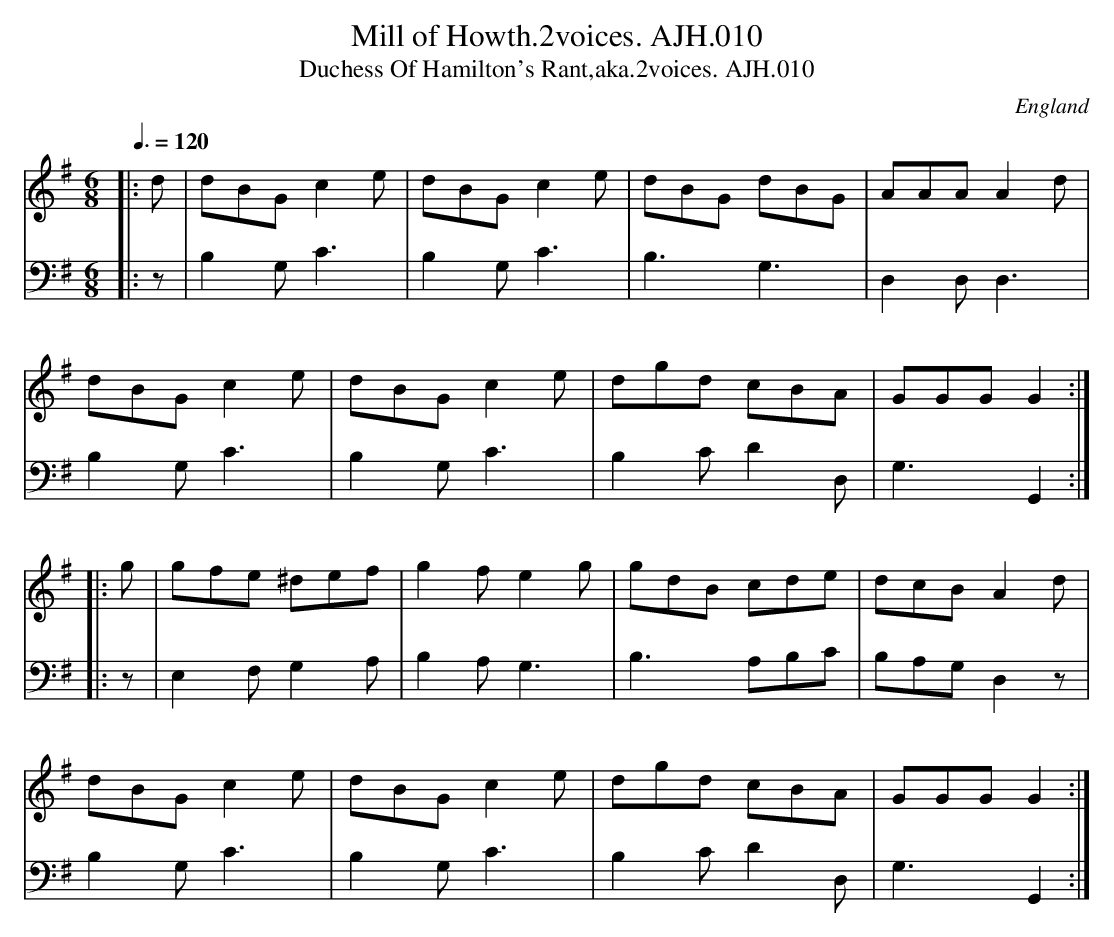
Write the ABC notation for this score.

X:1
T:Mill of Howth.2voices. AJH.010
T:Duchess Of Hamilton's Rant,aka.2voices. AJH.010
M:6/8
L:1/8
Q:3/8=120
O:England
V:1
V:2 clef=bass
K:G major
[V:1] |: d | dBG c2e | dBG c2e | dBG dBG | AAA A2d |
[V:2] |: z | B,2G,C3 | B,2G,C3 | B,3G,3 | D,2D,D,3 |
[V:1] dBG c2e | dBG c2e | dgd cBA | GGGG2 :|
[V:2] B,2G,C3 | B,2G,C3 | B,2CD2D, | G,3G,,2 :|
[V:1] |: g | gfe ^def | g2fe2g | gdB cde | dcB A2d |
[V:2] |: z | E,2F,G,2A, | B,2A,G,3 | B,3A,B,C | B,A,G, D,2z |
[V:1] dBG c2e | dBG c2e | dgd cBA | GGGG2 :|
[V:2] B,2G,C3 | B,2G,C3 | B,2CD2D, | G,3G,,2 :|
